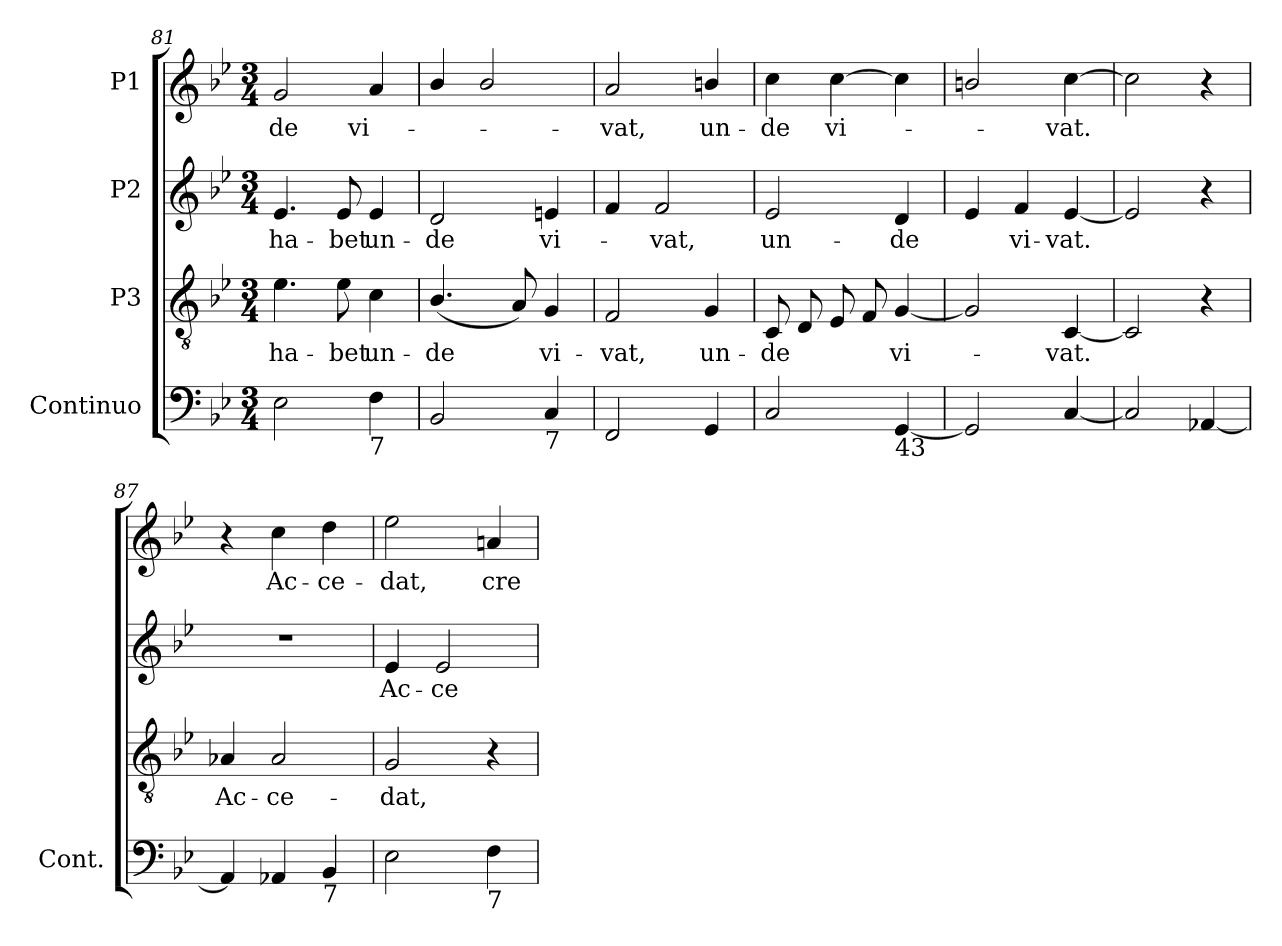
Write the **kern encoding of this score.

**kern	**kern	**text	**kern	**text	**kern	**text
*part4	*part3	*part3	*part2	*part2	*part1	*part1
*staff4	*staff3	*staff3	*staff2	*staff2	*staff1	*staff1
*I"Continuo	*I"P3	*	*I"P2	*	*I"P1	*
*I'Cont.	*	*	*	*	*	*
*clefF4	*clefGv2	*	*clefG2	*	*clefG2	*
*	*ITrd7c12	*	*	*	*	*
*k[b-e-]	*k[b-e-]	*	*k[b-e-]	*	*k[b-e-]	*
*B-:	*B-:	*	*B-:	*	*B-:	*
*M3/4	*M3/4	*	*M3/4	*	*M3/4	*
=81	=81	=81	=81	=81	=81	=81
!	!	!LO:LY:b:color=#000000	!	!	!	!
!	!	!	!	!LO:LY:b:color=#000000	!	!
!	!	!	!	!	!	!LO:LY:b:color=#000000
2E-i\	4.E-i\	ha-	4.e-i/	ha-	2gi/	-de
!	!	!LO:LY:b:color=#000000	!	!	!	!
!	!	!	!	!LO:LY:b:color=#000000	!	!
.	8E-i\	-bet	8e-i/	-bet	.	.
!	!	!LO:LY:b:color=#000000	!	!	!	!
!	!	!	!	!LO:LY:b:color=#000000	!	!
!LO:TX:b:t=7	!	!	!	!	!	!
!	!	!	!	!	!	!LO:LY:b:color=#000000
4Fi\	4Ci\	un-	4e-i/	un-	4ai/	vi-
!!LO:LB:g=z
=82	=82	=82	=82	=82	=82	=82
!	!	!LO:LY:b:color=#000000	!	!	!	!
!	!	!	!	!LO:LY:b:color=#000000	!	!
2BB-i/	(4.BB-i/	-de	2di/	-de	4b-i/	.
.	.	.	.	.	2b-i/	.
.	8AAi/)	.	.	.	.	.
!	!	!LO:LY:b:color=#000000	!	!	!	!
!LO:TX:b:t=7	!	!	!	!	!	!
!	!	!	!	!LO:LY:b:color=#000000	!	!
4Ci/	4GGi/	vi-	4eni/	vi-	.	.
=83	=83	=83	=83	=83	=83	=83
!	!	!LO:LY:b:color=#000000	!	!	!	!
!	!	!	!	!	!	!LO:LY:b:color=#000000
2FFi/	2FFi/	-vat,	4fi/	.	2ai/	-vat,
!	!	!	!	!LO:LY:b:color=#000000	!	!
.	.	.	2fi/	-vat,	.	.
!	!	!LO:LY:b:color=#000000	!	!	!	!
!	!	!	!	!	!	!LO:LY:b:color=#000000
4GGi/	4GGi/	un-	.	.	4bni/	un-
=84	=84	=84	=84	=84	=84	=84
!	!	!LO:LY:b:color=#000000	!	!	!	!
!	!	!	!	!LO:LY:b:color=#000000	!	!
!	!	!	!	!	!	!LO:LY:b:color=#000000
2Ci/	8CCi/	-de	2e-i/	un-	4cci\	-de
.	8DDi/	.	.	.	.	.
!	!	!	!	!	!	!LO:LY:b:color=#000000
.	8EE-i/	.	.	.	[4cci\	vi-
.	8FFi/	.	.	.	.	.
!	!	!LO:LY:b:color=#000000	!	!	!	!
!LO:TX:b:t=43	!	!	!	!	!	!
!	!	!	!	!LO:LY:b:color=#000000	!	!
[4GGi/	[4GGi/	vi-	4di/	-de	4cci\]	.
=85	=85	=85	=85	=85	=85	=85
2GGi/]	2GGi/]	.	4e-i/	.	2bni/	.
!	!	!	!	!LO:LY:b:color=#000000	!	!
.	.	.	4fi/	vi-	.	.
!	!	!LO:LY:b:color=#000000	!	!	!	!
!	!	!	!	!LO:LY:b:color=#000000	!	!
!	!	!	!	!	!	!LO:LY:b:color=#000000
[4Ci/	[4CCi/	-vat.	[4e-i/	-vat.	[4cci\	-vat.
=86	=86	=86	=86	=86	=86	=86
2Ci/]	2CCi/]	.	2e-i/]	.	2cci\]	.
[4AA-Xi/	4r	.	4r	.	4r	.
=87	=87	=87	=87	=87	=87	=87
!	!	!LO:LY:b:color=#000000	!LO:N:vis=1	!	!	!
4AA-i/]	4AA-Xi/	Ac-	2.r	.	4r	.
!	!	!LO:LY:b:color=#000000	!	!	!	!
!	!	!	!	!	!	!LO:LY:b:color=#000000
4AA-Xi/	2AA-i/	-ce-	.	.	4cci\	Ac-
!LO:TX:b:t=7	!	!	!	!	!	!
!	!	!	!	!	!	!LO:LY:b:color=#000000
4BB-i/	.	.	.	.	4ddi\	-ce-
!!LO:LB:g=z
=88	=88	=88	=88	=88	=88	=88
!	!	!LO:LY:b:color=#000000	!	!	!	!
!	!	!	!	!LO:LY:b:color=#000000	!	!
!	!	!	!	!	!	!LO:LY:b:color=#000000
2E-i\	2GGi/	-dat,	4e-i/	Ac-	2ee-i\	-dat,
!	!	!	!	!LO:LY:b:color=#000000	!	!
.	.	.	2e-i/	-ce-	.	.
!LO:TX:b:t=7	!	!	!	!	!	!
!	!	!	!	!	!	!LO:LY:b:color=#000000
4Fi\	4r	.	.	.	4ani/	cre-
=	=	=	=	=	=	=
*-	*-	*-	*-	*-	*-	*-
